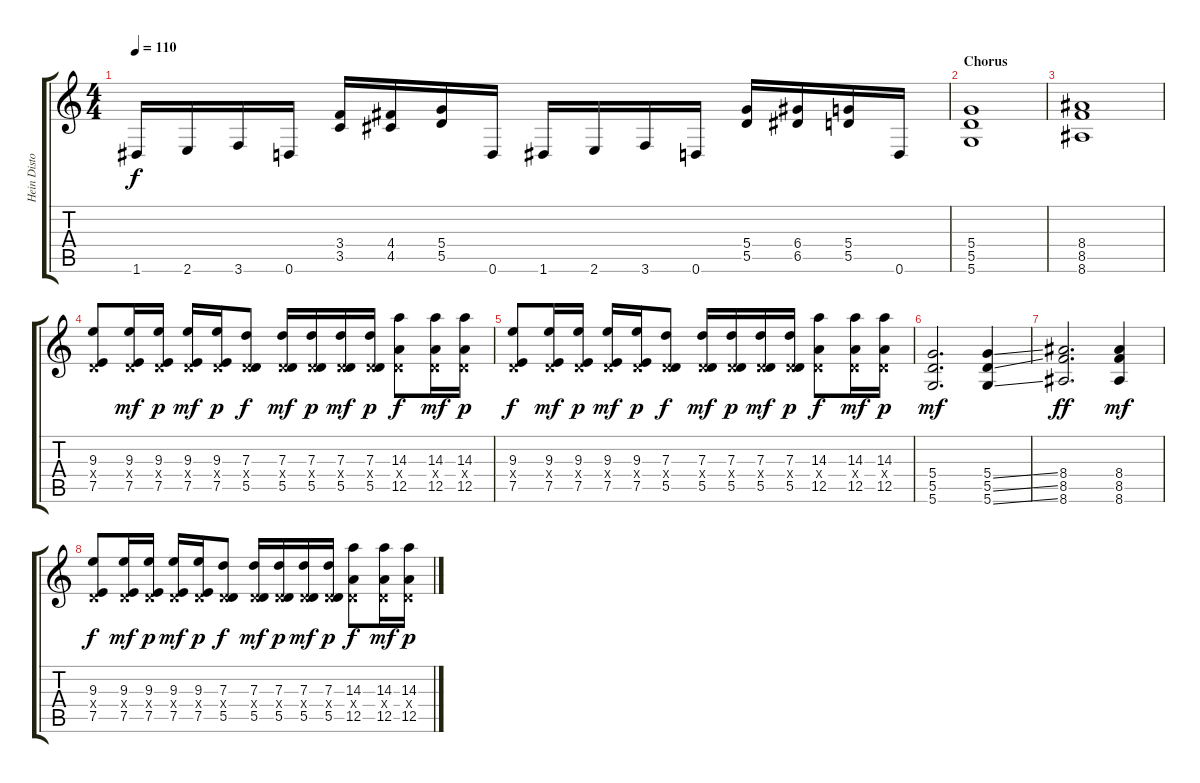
\track ("Hein Distortion 2" "Hein Disto") {instrument distortionguitar}
\staff {score tabs}
\tuning (E4 B3 G3 D3 A2 D2) {hide}
\ts (4 4)
\tempo 110
\clef g2
\ks c
1.6.16{dy f} 2.6.16 3.6.16 0.6.16 (3.4 3.5).16 (4.4 4.5).16 (5.4 5.5).16 0.6.16 1.6.16 2.6.16 3.6.16 0.6.16 (5.4 5.5).16 (6.4 6.5).16 (5.4 5.5).16 0.6.16 |
\section ("" "Chorus")
(5.4 5.5 5.6).1 |
(8.4 8.5 8.6).1 |
(9.3 0.4{x} 7.5).8 (9.3 0.4{x} 7.5).16{dy mf} (9.3 0.4{x} 7.5).16{dy p} (9.3 0.4{x} 7.5).16{dy mf} (9.3 0.4{x} 7.5).16{dy p} (7.3 0.4{x} 5.5).8{dy f} (7.3 0.4{x} 5.5).16{dy mf} (7.3 0.4{x} 5.5).16{dy p} (7.3 0.4{x} 5.5).16{dy mf} (7.3 0.4{x} 5.5).16{dy p} (14.3 0.4{x} 12.5).8{dy f} (14.3 0.4{x} 12.5).16{dy mf} (14.3 0.4{x} 12.5).16{dy p} |
(9.3 0.4{x} 7.5).8{dy f} (9.3 0.4{x} 7.5).16{dy mf} (9.3 0.4{x} 7.5).16{dy p} (9.3 0.4{x} 7.5).16{dy mf} (9.3 0.4{x} 7.5).16{dy p} (7.3 0.4{x} 5.5).8{dy f} (7.3 0.4{x} 5.5).16{dy mf} (7.3 0.4{x} 5.5).16{dy p} (7.3 0.4{x} 5.5).16{dy mf} (7.3 0.4{x} 5.5).16{dy p} (14.3 0.4{x} 12.5).8{dy f} (14.3 0.4{x} 12.5).16{dy mf} (14.3 0.4{x} 12.5).16{dy p} |
(5.4 5.5 5.6).2{d dy mf} (5.4{ss} 5.5{ss} 5.6{ss}).4 |
(8.4 8.5 8.6).2{d dy ff} (8.4 8.5 8.6).4{dy mf} |
(9.3 0.4{x} 7.5).8{dy f} (9.3 0.4{x} 7.5).16{dy mf} (9.3 0.4{x} 7.5).16{dy p} (9.3 0.4{x} 7.5).16{dy mf} (9.3 0.4{x} 7.5).16{dy p} (7.3 0.4{x} 5.5).8{dy f} (7.3 0.4{x} 5.5).16{dy mf} (7.3 0.4{x} 5.5).16{dy p} (7.3 0.4{x} 5.5).16{dy mf} (7.3 0.4{x} 5.5).16{dy p} (14.3 0.4{x} 12.5).8{dy f} (14.3 0.4{x} 12.5).16{dy mf} (14.3 0.4{x} 12.5).16{dy p}
